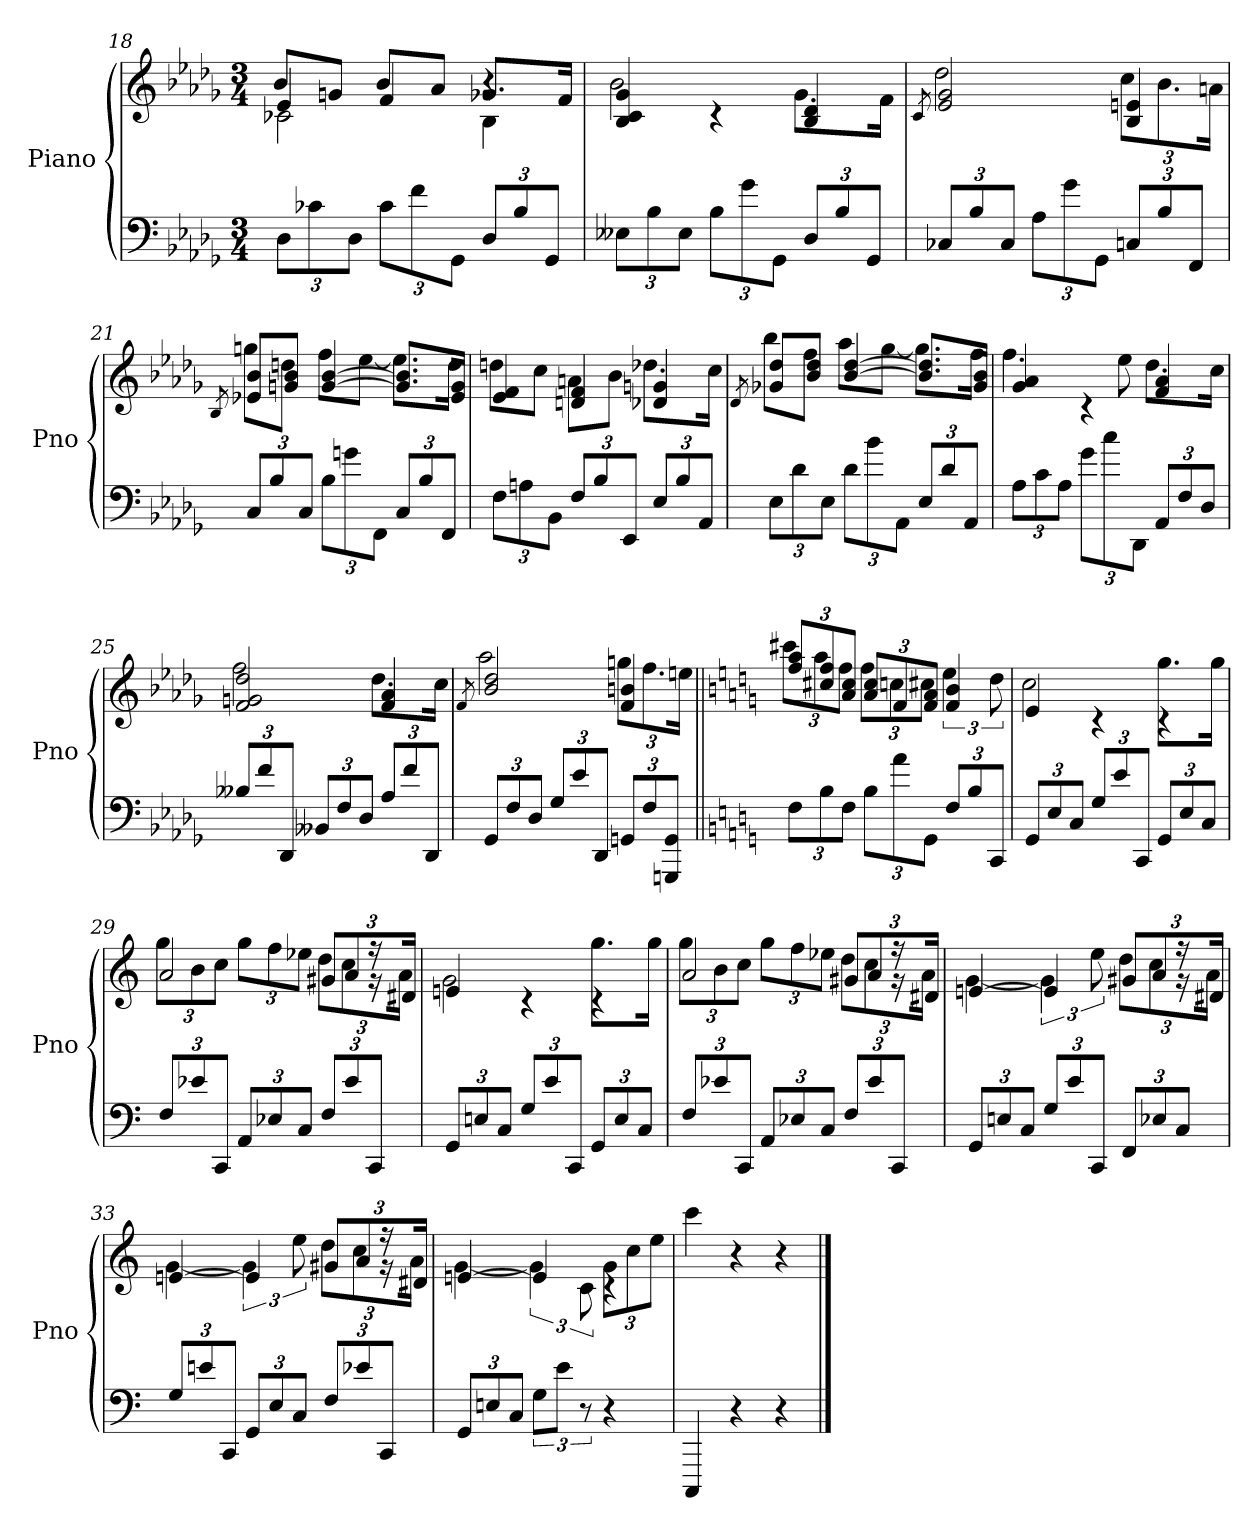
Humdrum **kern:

**kern	**kern
*part1	*part1
*staff2	*staff1
*I"Piano	*
*I'Pno	*
*clefF4	*clefG2
*k[b-e-a-d-g-]	*k[b-e-a-d-g-]
*M3/4	*M3/4
=18	=18
*	*^
*	*	*^
12D-\L	4e-	2c-X	8b-L
12c-X\	.	.	.
.	.	.	8gnJ
12D-\J	.	.	.
12c-\L	4f	.	8b-L
12f\	.	.	.
.	.	.	8a-J
12GG-\J	.	.	.
12D-/L	4r	4B-	8.g-XL
12B-/	.	.	.
12GG-/J	.	.	.
.	.	.	16fJk
*	*	*v	*v
=19	=19	=19
12E--X\L	4B- 4c 4g-	2b-
12B-\	.	.
12E--\J	.	.
12B-\L	4rc	.
12g-\	.	.
12GG-\J	.	.
12D-/L	4B- 4d-	8.g-L
12B-/	.	.
12GG-/J	.	.
.	.	16fJk
=20	=20	=20
.	.	8qc
12C-X/L	2e- 2g-	2dd-
12B-/	.	.
12C-/J	.	.
12A-\L	.	.
12g-\	.	.
12GG-\J	.	.
12Cn/L	4B- 4en	12ccL
12B-/	.	12.b-
12FF/J	.	.
.	.	24anJk
=21	=21	=21
.	.	8qB-
12C/L	8e-X 8b-L	8ggnL
12B-/	.	.
.	8gn 8b-J	8ddnJ
12C/J	.	.
12B-\L	[4g [4b-	8ffL
12gn\	.	.
.	.	[8ee-J
12FF\J	.	.
12C/L	8.g] 8.b-]L	8.ee-L]
12B-/	.	.
12FF/J	.	.
.	16e- 16gJk	16ddJk
=22	=22	=22
12F\L	4e- 4f	8ddnL
12An\	.	.
.	.	8ccJ
12BB-\J	.	.
12F/L	4dn 4f	8anL
12B-/	.	.
.	.	8b-J
12EE-/J	.	.
12E-/L	4d-X 4gn	8.dd-XL
12B-/	.	.
12AA-/J	.	.
.	.	16ccJk
=23	=23	=23
.	.	8qd-
12E-\L	8g-X 8dd-L	8bb-L
12d-\	.	.
.	8b- 8dd-J	8ffJ
12E-\J	.	.
12d-\L	[4b- [4dd-	8aa-L
12b-\	.	.
.	.	[8gg-J
12AA-\J	.	.
12E-/L	8.b-] 8.dd-]L	8.gg-L]
12d-/	.	.
12AA-/J	.	.
.	16g- 16b-Jk	16ffJk
=24	=24	=24
12A-\L	4g- 4a-	4.ff
12c\	.	.
12A-\J	.	.
12g-\L	4rc	.
12cc\	.	.
.	.	8ee-
12DD-\J	.	.
12AA-/L	4f 4a-	8.dd-L
12F/	.	.
12D-/J	.	.
.	.	16ccJk
=25	=25	=25
12B--X/L	2f 2gn 2dd-	2ff
12f/	.	.
12DD-/J	.	.
12BB--X/L	.	.
12F/	.	.
12D-/J	.	.
12A-/L	4f 4a-	8.dd-L
12f/	.	.
12DD-/J	.	.
.	.	16ccJk
=26	=26	=26
.	8qf	.
12GG-/L	2b- 2dd-	2aa-
12F/	.	.
12D-/J	.	.
12G-/L	.	.
12e-/	.	.
12DD-/J	.	.
12GGn/L	4f 4bn	12ggnL
12F/	.	12.ff
12GGGn/ 12GG/J	.	.
.	.	24eenJk
=27||	=27||	=27||
*k[]	*k[]	*
12F\L	12ff 12aaL	12ccc#XL
12B\	12cc#X 12ff	12aa
12F\J	12a 12cc#J	12ffJ
12B\L	12a 12cc#L	12ffL
12a\	12f	12ccn
12GG\J	12f 12aJ	12cc#XJ
12F/L	4f 4b	6ee
12B/	.	.
12CC/J	.	12dd
=28	=28	=28
12GG/L	4e	2cc
12E/	.	.
12C/J	.	.
12G/L	4rc	.
12e/	.	.
12CC/J	.	.
12GG/L	4rc	8.ggL
12E/	.	.
12C/J	.	.
.	.	16ggJk
=29	=29	=29
12F/L	2a	12ggL
12e-X/	.	12b
12CC/J	.	12ccJ
12AA/L	.	12ggL
12E-X/	.	12ff
12C/J	.	12ee-XJ
12F/L	12g#XL	12ddL
12e-/	12a	12cc
12CC/J	24r	24r
.	24d#XJk	24aJk
=30	=30	=30
12GG/L	4en	2g
12En/	.	.
12C/J	.	.
12G/L	4rc	.
12e/	.	.
12CC/J	.	.
12GG/L	4rc	8.ggL
12E/	.	.
12C/J	.	.
.	.	16ggJk
=31	=31	=31
12F/L	2a	12ggL
12e-X/	.	12b
12CC/J	.	12ccJ
12AA/L	.	12ggL
12E-X/	.	12ff
12C/J	.	12ee-XJ
12F/L	12g#XL	12ddL
12e-/	12a	12cc
12CC/J	24r	24r
.	24d#XJk	24aJk
=32	=32	=32
12GG/L	[4en	[4g
12En/	.	.
12C/J	.	.
12G/L	4e]	6g]
12e/	.	.
12CC/J	.	12ee
12FF/L	12g#XL	12ddL
12E-X/	12a	12cc
12C/J	24r	24r
.	24d#XJk	24aJk
=33	=33	=33
12G/L	[4en	[4g
12en/	.	.
12CC/J	.	.
12GG/L	4e]	6g]
12E/	.	.
12C/J	.	12ee
12F/L	12g#XL	12ddL
12e-X/	12a	12cc
12CC/J	24r	24r
.	24d#XJk	24aJk
=34	=34	=34
12GG/L	[4en	[4g
12En/	.	.
12C/J	.	.
12G\L	4e]	6g]
12e\J	.	.
12r	.	12c
4r	4rc	12gL
.	.	12cc
.	.	12eeJ
*	*v	*v
=35	=35
4CCC	4ccc
4r	4r
4r	4r
==	==
*-	*-
